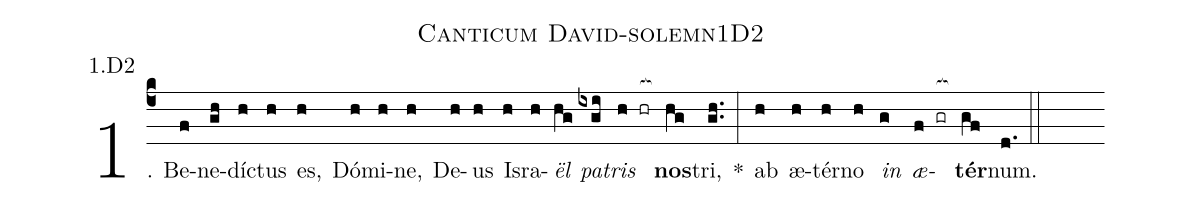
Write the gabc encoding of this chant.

name: Canticum David-solemn1D2;
annotation: 1.D2;
%%
(c4)1. Be(f)ne(gh)díc(h)tus(h) es,(h) Dó(h)mi(h)ne,(h) De(h)us(h) Is(h)ra(h)<i>ël</i>(hg) <i>pa</i>(ixgi)<i>tris</i>(h hr[ocb:1{]) <b>nos</b>(hg[ocb:0}])tri,(gh..) *(:) ab(h) æ(h)tér(h)no(h) <i>in</i>(g) <i>æ</i>(f gr[ocb:1{])<b>tér</b>(gf[ocb:0}])num.(d.) (::)
